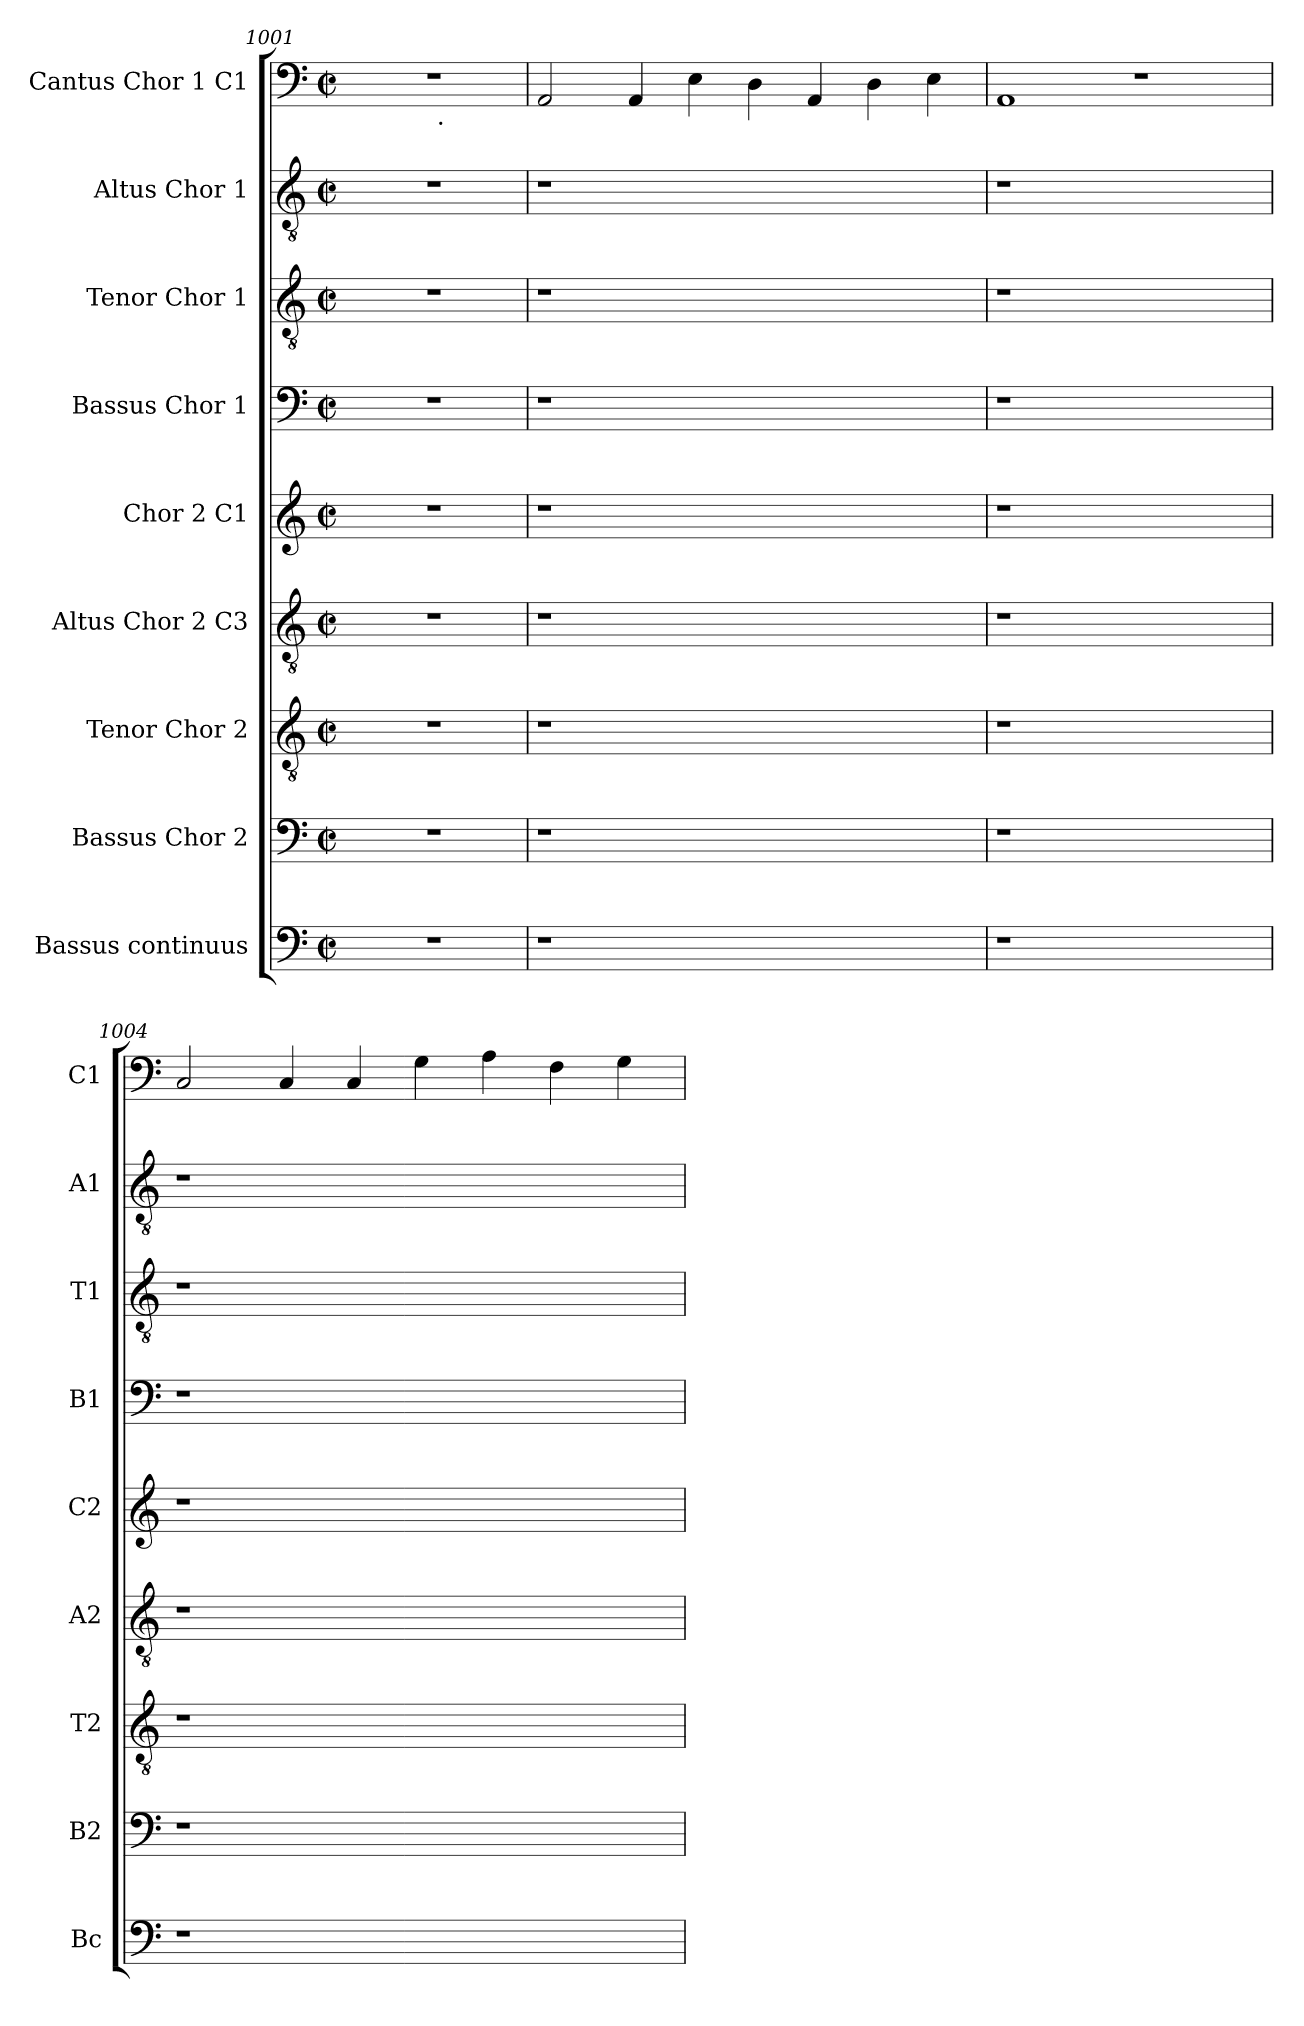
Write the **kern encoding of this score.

**kern	**kern	**kern	**kern	**kern	**kern	**kern	**kern	**kern
*part9	*part8	*part7	*part6	*part5	*part4	*part3	*part2	*part1
*staff9	*staff8	*staff7	*staff6	*staff5	*staff4	*staff3	*staff2	*staff1
*I"Bassus continuus	*I"Bassus Chor 2	*I"Tenor Chor 2	*I"Altus Chor 2 C3	*I"Chor 2 C1	*I"Bassus Chor 1	*I"Tenor Chor 1	*I"Altus Chor 1	*I"Cantus Chor 1 C1
*I'Bc	*I'B2	*I'T2	*I'A2	*I'C2	*I'B1	*I'T1	*I'A1	*I'C1
!!LO:PB:g=z
*clefF4	*clefF4	*clefGv2	*clefGv2	*clefG2	*clefF4	*clefGv2	*clefGv2	*clefF4
*ITrd7c12	*	*	*	*	*	*	*	*
*k[]	*k[]	*k[]	*k[]	*k[]	*k[]	*k[]	*k[]	*k[]
*C:	*C:	*C:	*C:	*C:	*C:	*C:	*C:	*C:
*M2/2	*M2/2	*M2/2	*M2/2	*M2/2	*M2/2	*M2/2	*M2/2	*M2/2
*met(c|)	*met(c|)	*met(c|)	*met(c|)	*met(c|)	*met(c|)	*met(c|)	*met(c|)	*met(c|)
=1001	=1001	=1001	=1001	=1001	=1001	=1001	=1001	=1001
*	*	*	*	*	*	*	*	*^
1r	1r	1r	1r	1r	1r	1r	1r	1r	2ryy
!	!	!	!	!	!	!	!	!	!LO:TX:b:t=.
.	.	.	.	.	.	.	.	.	2ryy
*	*	*	*	*	*	*	*	*v	*v
=1002	=1002	=1002	=1002	=1002	=1002	=1002	=1002	=1002
1r	1r	1r	1r	1r	1r	1r	1r	2AA/
.	.	.	.	.	.	.	.	4AA/
.	.	.	.	.	.	.	.	4E\
1ryy	1ryy	1ryy	1ryy	1ryy	1ryy	1ryy	1ryy	4D\
.	.	.	.	.	.	.	.	4AA/
.	.	.	.	.	.	.	.	4D\
.	.	.	.	.	.	.	.	4E\
=1003	=1003	=1003	=1003	=1003	=1003	=1003	=1003	=1003
1r	1r	1r	1r	1r	1r	1r	1r	1AA
1ryy	1ryy	1ryy	1ryy	1ryy	1ryy	1ryy	1ryy	1r
=1004	=1004	=1004	=1004	=1004	=1004	=1004	=1004	=1004
1r	1r	1r	1r	1r	1r	1r	1r	2C/
.	.	.	.	.	.	.	.	4C/
.	.	.	.	.	.	.	.	4C/
1ryy	1ryy	1ryy	1ryy	1ryy	1ryy	1ryy	1ryy	4G\
.	.	.	.	.	.	.	.	4A\
.	.	.	.	.	.	.	.	4F\
.	.	.	.	.	.	.	.	4G\
=	=	=	=	=	=	=	=	=
*-	*-	*-	*-	*-	*-	*-	*-	*-
